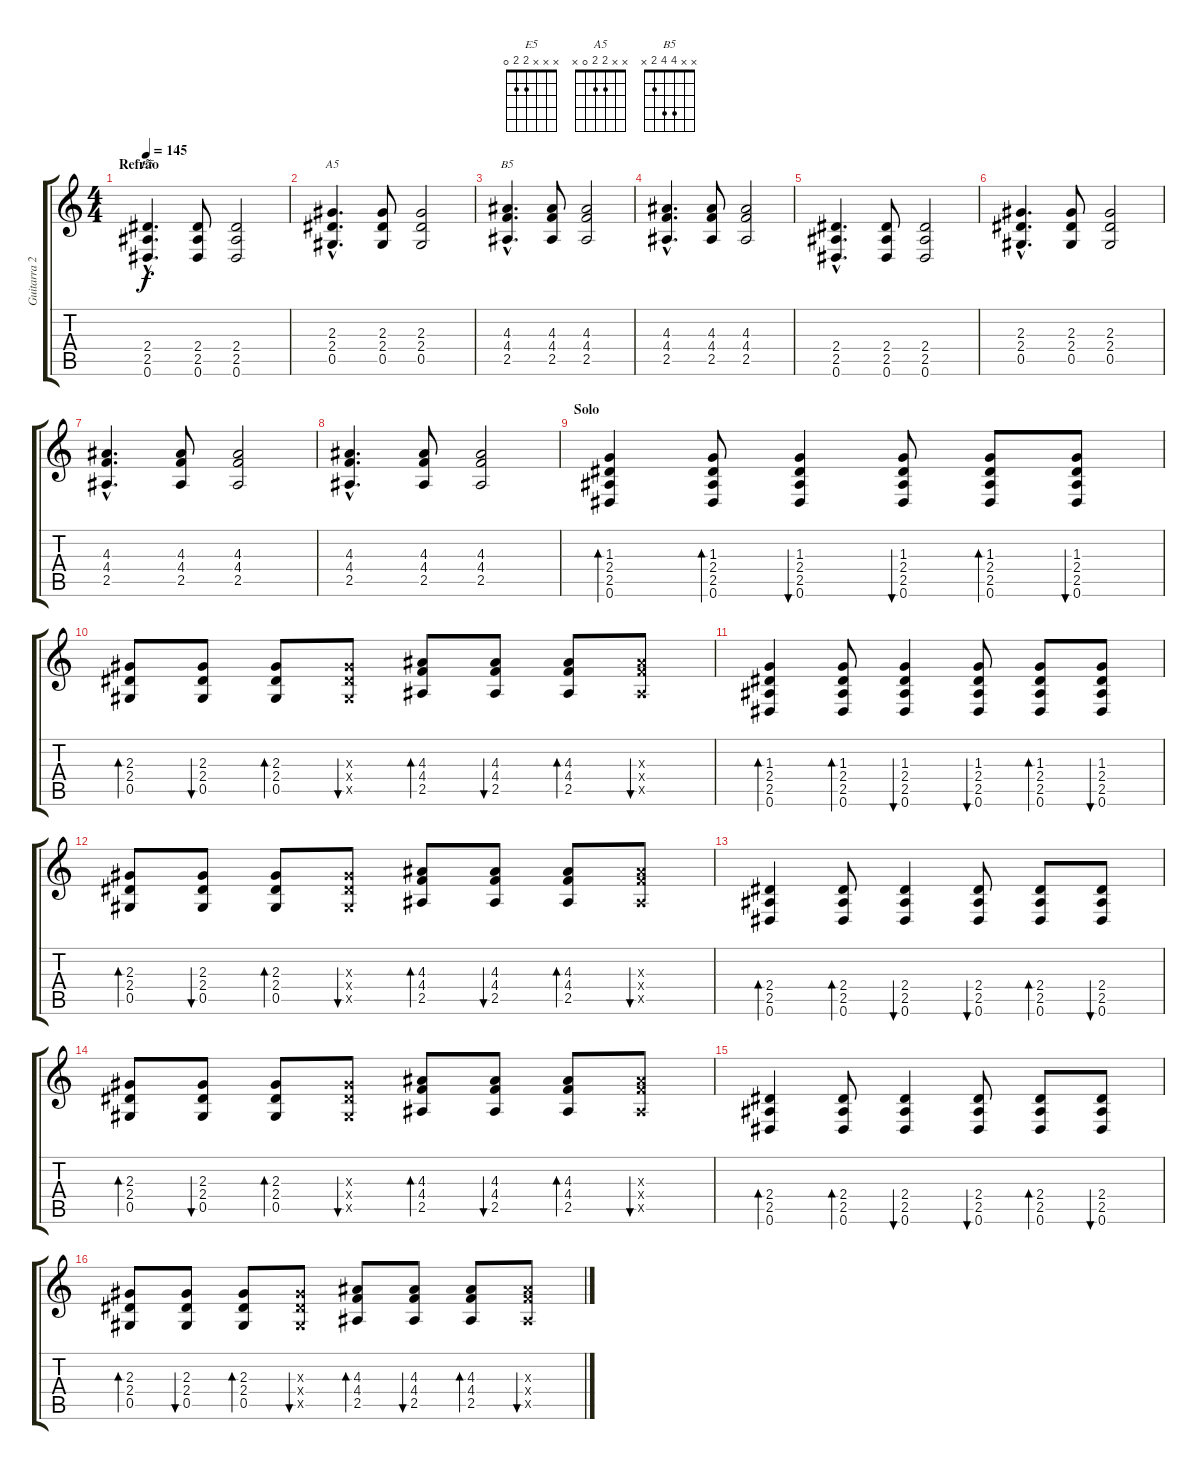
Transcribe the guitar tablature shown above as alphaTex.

\track ("Guitarra 2" "Guitarra 2") {instrument distortionguitar}
\staff {score tabs}
\tuning (Eb4 Bb3 Gb3 Db3 Ab2 Eb2) {hide}
\chord ("E5" x x x 2 2 0)
\chord ("A5" x x 2 2 0 x)
\chord ("B5" x x 4 4 2 x)
\ts (4 4)
\section ("" "Refrão")
\tempo 145
\clef g2
\ks c
(2.4{hac} 2.5{hac} 0.6{hac}).4{d ch "E5" dy f} (2.4 2.5 0.6).8 (2.4 2.5 0.6).2 |
(2.3{hac} 2.4{hac} 0.5{hac}).4{d ch "A5"} (2.3 2.4 0.5).8 (2.3 2.4 0.5).2 |
(4.3{hac} 4.4{hac} 2.5{hac}).4{d ch "B5"} (4.3 4.4 2.5).8 (4.3 4.4 2.5).2 |
(4.3{hac} 4.4{hac} 2.5{hac}).4{d} (4.3 4.4 2.5).8 (4.3 4.4 2.5).2 |
(2.4{hac} 2.5{hac} 0.6{hac}).4{d} (2.4 2.5 0.6).8 (2.4 2.5 0.6).2 |
(2.3{hac} 2.4{hac} 0.5{hac}).4{d} (2.3 2.4 0.5).8 (2.3 2.4 0.5).2 |
(4.3{hac} 4.4{hac} 2.5{hac}).4{d} (4.3 4.4 2.5).8 (4.3 4.4 2.5).2 |
(4.3{hac} 4.4{hac} 2.5{hac}).4{d} (4.3 4.4 2.5).8 (4.3 4.4 2.5).2 |
\section ("" "Solo")
(1.3 2.4 2.5 0.6).4{bd 60} (1.3 2.4 2.5 0.6).8{bd 60} (1.3 2.4 2.5 0.6).4{bu 60} (1.3 2.4 2.5 0.6).8{bu 60} (1.3 2.4 2.5 0.6).8{bd 60} (1.3 2.4 2.5 0.6).8{bu 60} |
(2.3 2.4 0.5).8{bd 60} (2.3 2.4 0.5).8{bu 60} (2.3 2.4 0.5).8{bd 60} (2.3{x} 2.4{x} 0.5{x}).8{bu 60} (4.3 4.4 2.5).8{bd 60} (4.3 4.4 2.5).8{bu 60} (4.3 4.4 2.5).8{bd 60} (4.3{x} 4.4{x} 2.5{x}).8{bu 60} |
(1.3 2.4 2.5 0.6).4{bd 60} (1.3 2.4 2.5 0.6).8{bd 60} (1.3 2.4 2.5 0.6).4{bu 60} (1.3 2.4 2.5 0.6).8{bu 60} (1.3 2.4 2.5 0.6).8{bd 60} (1.3 2.4 2.5 0.6).8{bu 60} |
(2.3 2.4 0.5).8{bd 60} (2.3 2.4 0.5).8{bu 60} (2.3 2.4 0.5).8{bd 60} (2.3{x} 2.4{x} 0.5{x}).8{bu 60} (4.3 4.4 2.5).8{bd 60} (4.3 4.4 2.5).8{bu 60} (4.3 4.4 2.5).8{bd 60} (4.3{x} 4.4{x} 2.5{x}).8{bu 60} |
(2.4 2.5 0.6).4{bd 60} (2.4 2.5 0.6).8{bd 60} (2.4 2.5 0.6).4{bu 60} (2.4 2.5 0.6).8{bu 60} (2.4 2.5 0.6).8{bd 60} (2.4 2.5 0.6).8{bu 60} |
(2.3 2.4 0.5).8{bd 60} (2.3 2.4 0.5).8{bu 60} (2.3 2.4 0.5).8{bd 60} (2.3{x} 2.4{x} 0.5{x}).8{bu 60} (4.3 4.4 2.5).8{bd 60} (4.3 4.4 2.5).8{bu 60} (4.3 4.4 2.5).8{bd 60} (4.3{x} 4.4{x} 2.5{x}).8{bu 60} |
(2.4 2.5 0.6).4{bd 60} (2.4 2.5 0.6).8{bd 60} (2.4 2.5 0.6).4{bu 60} (2.4 2.5 0.6).8{bu 60} (2.4 2.5 0.6).8{bd 60} (2.4 2.5 0.6).8{bu 60} |
(2.3 2.4 0.5).8{bd 60} (2.3 2.4 0.5).8{bu 60} (2.3 2.4 0.5).8{bd 60} (2.3{x} 2.4{x} 0.5{x}).8{bu 60} (4.3 4.4 2.5).8{bd 60} (4.3 4.4 2.5).8{bu 60} (4.3 4.4 2.5).8{bd 60} (4.3{x} 4.4{x} 2.5{x}).8{bu 60}
